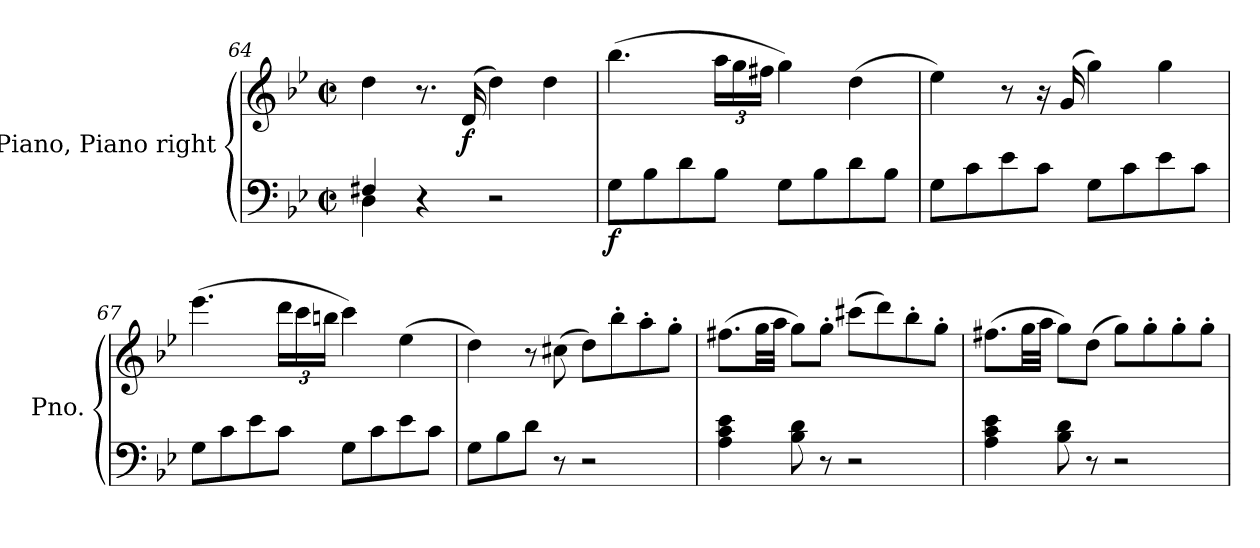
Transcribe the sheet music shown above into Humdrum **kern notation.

**kern	**kern	**dynam
*part1	*part1	*part1
*staff2	*staff1	*staff1/2
*I"Piano, Piano right	*	*
*I'Pno.	*	*
*clefF4	*clefG2	*
*k[b-e-]	*k[b-e-]	*
*M2/2	*M2/2	*
*met(c|)	*met(c|)	*
=64	=64	=64
*^	*	*
4F#X/	4D\	4dd\	.
4r	2.ryy	8.r	.
!	!	!	!LO:DY:b
.	.	(>16d/	f
2r	.	4dd\)	.
.	.	4dd\	.
*v	*v	*	*
=65	=65	=65
!	!	!LO:DY:b=2
8G\L	(>4.bb-\	f
8B-\	.	.
8d\	.	.
*	*Xbrackettup	*
8B-\J	24aa\LL	.
.	24gg\	.
.	24ff#X\JJ	.
8G\L	4gg\)	.
8B-\	.	.
8d\	(>4dd\	.
8B-\J	.	.
=66	=66	=66
8G\L	4ee-\)	.
8c\	.	.
8e-\	8r	.
8c\J	16r	.
.	(>16g/	.
8G\L	4gg\)	.
8c\	.	.
8e-\	4gg\	.
8c\J	.	.
=67	=67	=67
8G\L	(>4.eee-\	.
8c\	.	.
8e-\	.	.
8c\J	24ddd\LL	.
.	24ccc\	.
.	24bbn\JJ	.
8G\L	4ccc\)	.
8c\	.	.
8e-\	(>4ee-\	.
8c\J	.	.
=68	=68	=68
8G\L	4dd\)	.
8B-\	.	.
8d\J	8r	.
8r	(>8cc#X\	.
2r	8dd\L)	.
.	8bb-'\	.
.	8aa'\	.
.	8gg'\J	.
=69	=69	=69
4A\ 4c\ 4e-\	(>8.ff#X\L	.
.	32gg\LL	.
.	32aa\JJJ	.
8B-\ 8d\	8gg\L)	.
8r	8gg'\J	.
2r	(>8ccc#X\L	.
.	8ddd\)	.
.	8bb-'\	.
.	8gg'\J	.
=70	=70	=70
4A\ 4c\ 4e-\	(>8.ff#X\L	.
.	32gg\LL	.
.	32aa\JJJ	.
8B-\ 8d\	8gg\L)	.
8r	(>8dd\J	.
2r	8gg\L)	.
.	8gg'\	.
.	8gg'\	.
.	8gg'\J	.
=	=	=
*-	*-	*-
